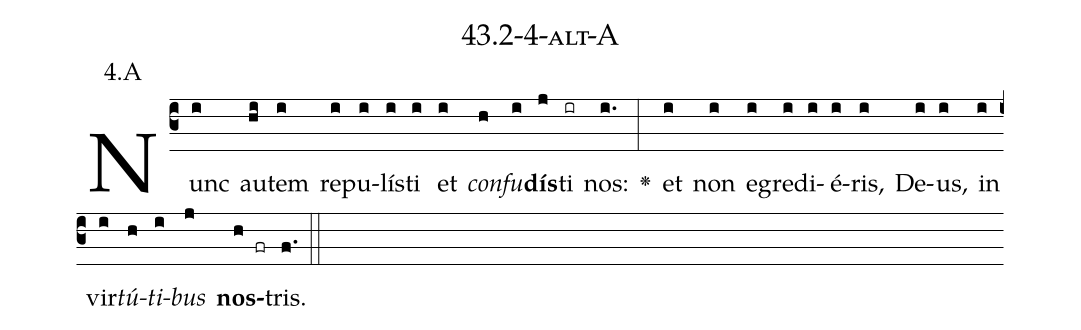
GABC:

name: 43.2-4-alt-A;
annotation: 4.A;
%%
(c3)Nunc(i) au(hi)tem(i) re(i)pu(i)lís(i)ti(i) et(i) <i>con</i>(h)<i>fu</i>(i)<b>dís</b>(j)ti(ir) nos:(i.) <v>\greheightstar</v>(:) et(i) non(i) e(i)gre(i)di(i)é(i)ris,(i) De(i)us,(i) in(i) vir(i)<i>tú</i>(h)<i>ti</i>(i)<i>bus</i>(j) <b>nos</b>(h fr)tris.(f.) (::)


%E(i) u(h) o(i) u(j) a(h) e.(f.) (::)
